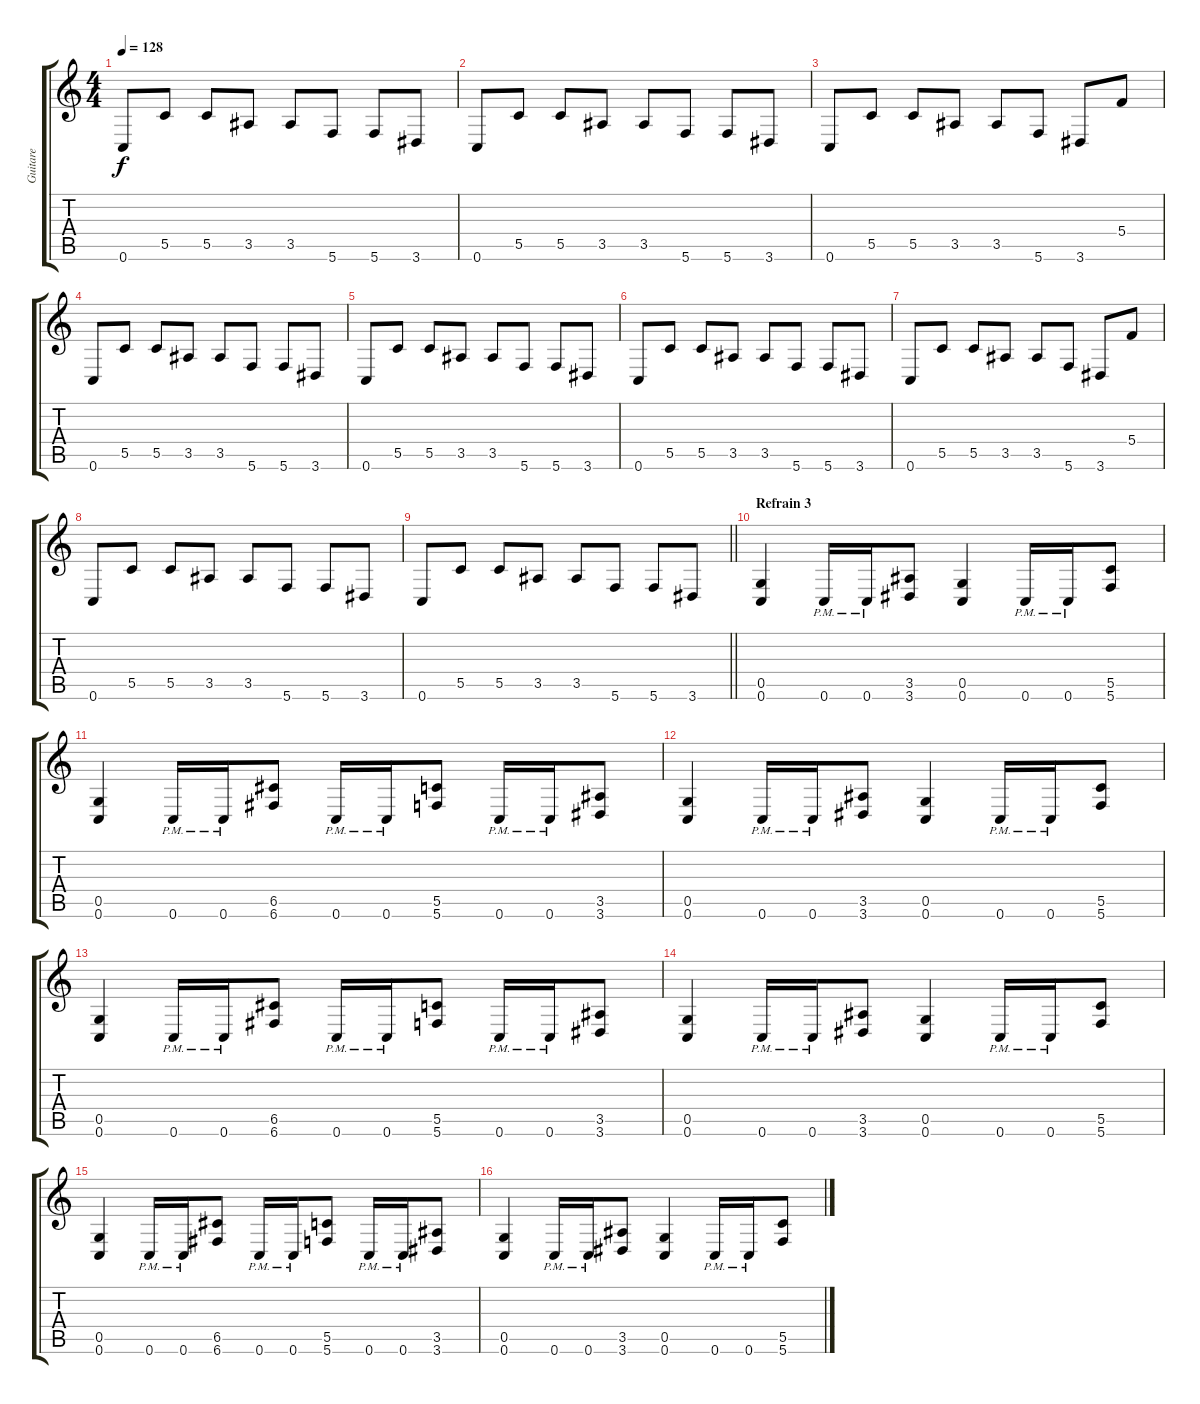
\track ("Guitare" "Guitare") {instrument distortionguitar}
\staff {score tabs}
\tuning (D4 A3 F3 C3 G2 C2) {hide}
\ts (4 4)
\tempo 128
\clef g2
\ks c
0.6.8{dy f} 5.5.8 5.5.8 3.5.8 3.5.8 5.6.8 5.6.8 3.6.8 |
0.6.8 5.5.8 5.5.8 3.5.8 3.5.8 5.6.8 5.6.8 3.6.8 |
0.6.8 5.5.8 5.5.8 3.5.8 3.5.8 5.6.8 3.6.8 5.4.8 |
0.6.8 5.5.8 5.5.8 3.5.8 3.5.8 5.6.8 5.6.8 3.6.8 |
0.6.8 5.5.8 5.5.8 3.5.8 3.5.8 5.6.8 5.6.8 3.6.8 |
0.6.8 5.5.8 5.5.8 3.5.8 3.5.8 5.6.8 5.6.8 3.6.8 |
0.6.8 5.5.8 5.5.8 3.5.8 3.5.8 5.6.8 3.6.8 5.4.8 |
0.6.8 5.5.8 5.5.8 3.5.8 3.5.8 5.6.8 5.6.8 3.6.8 |
\barLineRight lightlight
0.6.8 5.5.8 5.5.8 3.5.8 3.5.8 5.6.8 5.6.8 3.6.8 |
\section ("" "Refrain 3")
(0.5 0.6).4 0.6{pm}.16 0.6{pm}.16 (3.5 3.6).8 (0.5 0.6).4 0.6{pm}.16 0.6{pm}.16 (5.5 5.6).8 |
(0.5 0.6).4 0.6{pm}.16 0.6{pm}.16 (6.5 6.6).8 0.6{pm}.16 0.6{pm}.16 (5.5 5.6).8 0.6{pm}.16 0.6{pm}.16 (3.5 3.6).8 |
(0.5 0.6).4 0.6{pm}.16 0.6{pm}.16 (3.5 3.6).8 (0.5 0.6).4 0.6{pm}.16 0.6{pm}.16 (5.5 5.6).8 |
(0.5 0.6).4 0.6{pm}.16 0.6{pm}.16 (6.5 6.6).8 0.6{pm}.16 0.6{pm}.16 (5.5 5.6).8 0.6{pm}.16 0.6{pm}.16 (3.5 3.6).8 |
(0.5 0.6).4 0.6{pm}.16 0.6{pm}.16 (3.5 3.6).8 (0.5 0.6).4 0.6{pm}.16 0.6{pm}.16 (5.5 5.6).8 |
(0.5 0.6).4 0.6{pm}.16 0.6{pm}.16 (6.5 6.6).8 0.6{pm}.16 0.6{pm}.16 (5.5 5.6).8 0.6{pm}.16 0.6{pm}.16 (3.5 3.6).8 |
(0.5 0.6).4 0.6{pm}.16 0.6{pm}.16 (3.5 3.6).8 (0.5 0.6).4 0.6{pm}.16 0.6{pm}.16 (5.5 5.6).8
